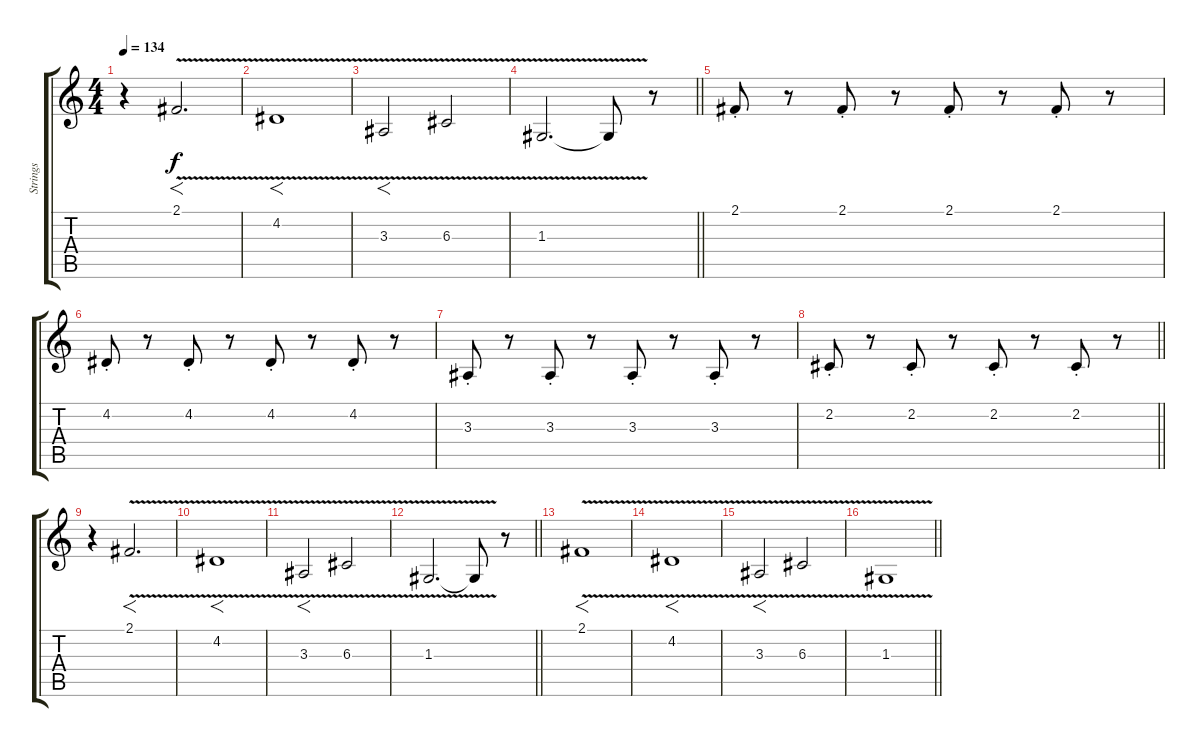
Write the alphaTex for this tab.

\track ("Strings" "Strings") {instrument cello}
\staff {score tabs}
\tuning (E4 B3 G3 D3 A2 Db2) {hide}
\ts (4 4)
\tempo 134
\clef g2
\ks c
r.4{dy f volume 8} 2.1{v}.2{f d} |
4.2{v}.1{f} |
3.3{v}.2{f} 6.3{v}.2 |
\barLineRight lightlight
1.3{v}.2{d volume 3} 1.3{t}.8 r.8 |
2.1{st}.8{volume 12 instrument stringensemble1} r.8 2.1{st}.8 r.8 2.1{st}.8 r.8 2.1{st}.8 r.8 |
4.2{st}.8 r.8 4.2{st}.8 r.8 4.2{st}.8 r.8 4.2{st}.8 r.8 |
3.3{st}.8 r.8 3.3{st}.8 r.8 3.3{st}.8 r.8 3.3{st}.8 r.8 |
\barLineRight lightlight
2.2{st}.8 r.8 2.2{st}.8 r.8 2.2{st}.8 r.8 2.2{st}.8 r.8 |
r.4{volume 8} 2.1{v}.2{f d} |
4.2{v}.1{f} |
3.3{v}.2{f} 6.3{v}.2 |
\barLineRight lightlight
1.3{v}.2{d volume 3} 1.3{t}.8 r.8 |
2.1{v}.1{f volume 13} |
4.2{v}.1{f} |
3.3{v}.2{f} 6.3{v}.2 |
\barLineRight lightlight
1.3{v}.1{volume 8}
